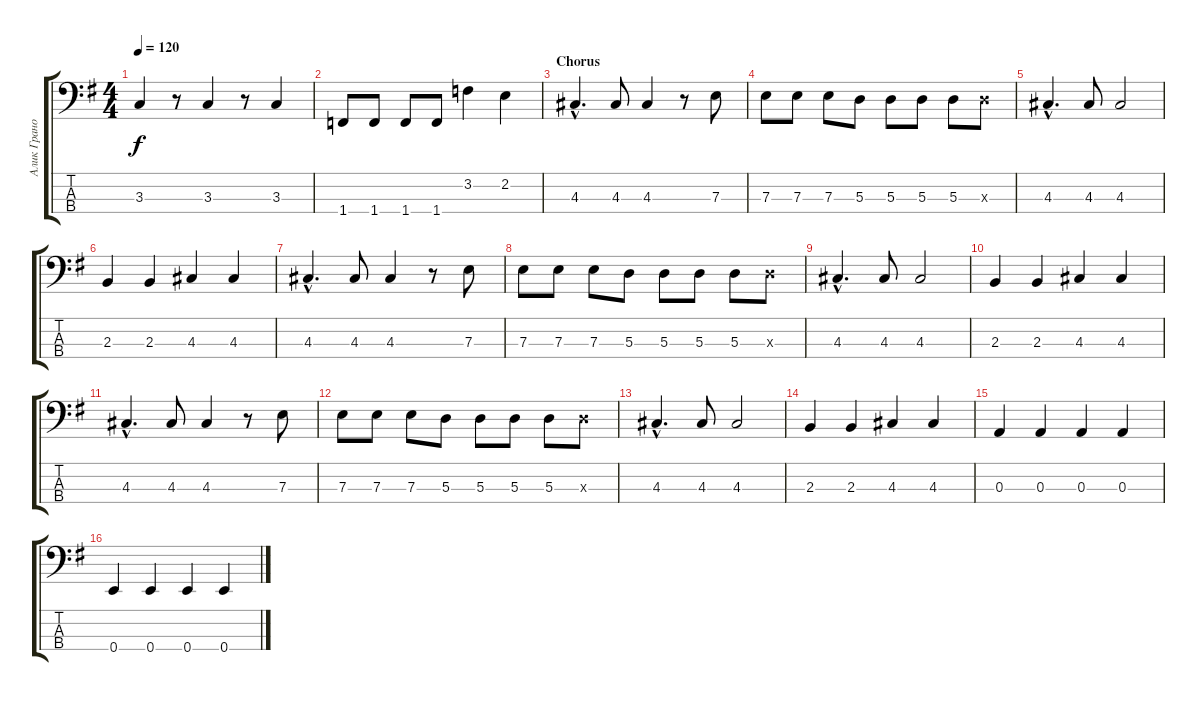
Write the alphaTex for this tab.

\track ("Алик Грановский" "Алик Грано") {instrument electricbasspick}
\staff {score tabs}
\tuning (G2 D2 A1 E1) {hide}
\ts (4 4)
\tempo 120
\clef f4
\ks eminor
3.3.4{dy f} r.8 3.3.4 r.8 3.3.4 |
1.4.8 1.4.8 1.4.8 1.4.8 3.2.4 2.2.4 |
\section ("" "Chorus")
4.3{hac}.4{d} 4.3.8 4.3.4 r.8 7.3.8 |
7.3.8 7.3.8 7.3.8 5.3.8 5.3.8 5.3.8 5.3.8 5.3{x}.8 |
4.3{hac}.4{d} 4.3.8 4.3.2 |
2.3.4 2.3.4 4.3.4 4.3.4 |
4.3{hac}.4{d} 4.3.8 4.3.4 r.8 7.3.8 |
7.3.8 7.3.8 7.3.8 5.3.8 5.3.8 5.3.8 5.3.8 5.3{x}.8 |
4.3{hac}.4{d} 4.3.8 4.3.2 |
2.3.4 2.3.4 4.3.4 4.3.4 |
4.3{hac}.4{d} 4.3.8 4.3.4 r.8 7.3.8 |
7.3.8 7.3.8 7.3.8 5.3.8 5.3.8 5.3.8 5.3.8 5.3{x}.8 |
4.3{hac}.4{d} 4.3.8 4.3.2 |
2.3.4 2.3.4 4.3.4 4.3.4 |
0.3.4 0.3.4 0.3.4 0.3.4 |
0.4.4 0.4.4 0.4.4 0.4.4
